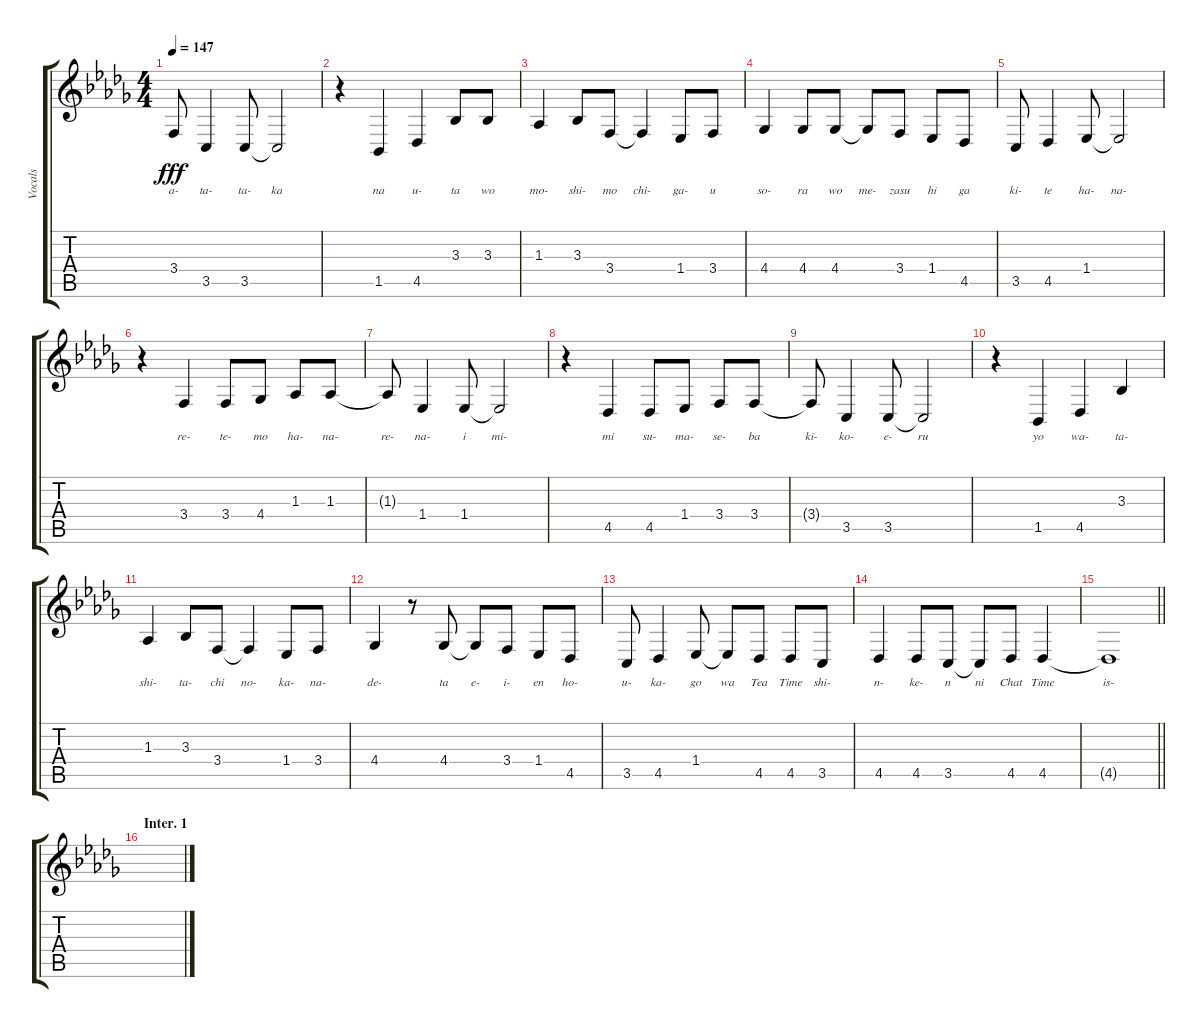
\track ("Vocals" "Vocals") {instrument altosax}
\staff {score tabs}
\tuning (E4 B3 G3 D3 A2 E2) {hide}
\ts (4 4)
\tempo 147
\clef g2
\ks db
3.4{t}.8{lyrics (0 "a-") lyrics (1 "") lyrics (2 "") lyrics (3 "") lyrics (4 "") dy fff} 3.5.4{lyrics (0 "ta-") lyrics (1 "") lyrics (2 "") lyrics (3 "") lyrics (4 "")} 3.5.8{lyrics (0 "ta-") lyrics (1 "") lyrics (2 "") lyrics (3 "") lyrics (4 "")} 3.5{t}.2{lyrics (0 "ka") lyrics (1 "") lyrics (2 "") lyrics (3 "") lyrics (4 "")} |
r.4 1.5.4{lyrics (0 "na") lyrics (1 "") lyrics (2 "") lyrics (3 "") lyrics (4 "")} 4.5.4{lyrics (0 "u-") lyrics (1 "") lyrics (2 "") lyrics (3 "") lyrics (4 "")} 3.3.8{lyrics (0 "ta") lyrics (1 "") lyrics (2 "") lyrics (3 "") lyrics (4 "")} 3.3.8{lyrics (0 "wo") lyrics (1 "") lyrics (2 "") lyrics (3 "") lyrics (4 "")} |
1.3.4{lyrics (0 "mo-") lyrics (1 "") lyrics (2 "") lyrics (3 "") lyrics (4 "")} 3.3.8{lyrics (0 "shi-") lyrics (1 "") lyrics (2 "") lyrics (3 "") lyrics (4 "")} 3.4.8{lyrics (0 "mo") lyrics (1 "") lyrics (2 "") lyrics (3 "") lyrics (4 "")} 3.4{t}.4{lyrics (0 "chi-") lyrics (1 "") lyrics (2 "") lyrics (3 "") lyrics (4 "")} 1.4.8{lyrics (0 "ga-") lyrics (1 "") lyrics (2 "") lyrics (3 "") lyrics (4 "")} 3.4.8{lyrics (0 "u") lyrics (1 "") lyrics (2 "") lyrics (3 "") lyrics (4 "")} |
4.4.4{lyrics (0 "so-") lyrics (1 "") lyrics (2 "") lyrics (3 "") lyrics (4 "")} 4.4.8{lyrics (0 "ra") lyrics (1 "") lyrics (2 "") lyrics (3 "") lyrics (4 "")} 4.4.8{lyrics (0 "wo") lyrics (1 "") lyrics (2 "") lyrics (3 "") lyrics (4 "")} 4.4{t}.8{lyrics (0 "me-") lyrics (1 "") lyrics (2 "") lyrics (3 "") lyrics (4 "")} 3.4.8{lyrics (0 "zasu") lyrics (1 "") lyrics (2 "") lyrics (3 "") lyrics (4 "")} 1.4.8{lyrics (0 "hi") lyrics (1 "") lyrics (2 "") lyrics (3 "") lyrics (4 "")} 4.5.8{lyrics (0 "ga") lyrics (1 "") lyrics (2 "") lyrics (3 "") lyrics (4 "")} |
3.5.8{lyrics (0 "ki-") lyrics (1 "") lyrics (2 "") lyrics (3 "") lyrics (4 "")} 4.5.4{lyrics (0 "te") lyrics (1 "") lyrics (2 "") lyrics (3 "") lyrics (4 "")} 1.4.8{lyrics (0 "ha-") lyrics (1 "") lyrics (2 "") lyrics (3 "") lyrics (4 "")} 1.4{t}.2{lyrics (0 "na-") lyrics (1 "") lyrics (2 "") lyrics (3 "") lyrics (4 "")} |
r.4 3.4.4{lyrics (0 "re-") lyrics (1 "") lyrics (2 "") lyrics (3 "") lyrics (4 "")} 3.4.8{lyrics (0 "te-") lyrics (1 "") lyrics (2 "") lyrics (3 "") lyrics (4 "")} 4.4.8{lyrics (0 "mo") lyrics (1 "") lyrics (2 "") lyrics (3 "") lyrics (4 "")} 1.3.8{lyrics (0 "ha-") lyrics (1 "") lyrics (2 "") lyrics (3 "") lyrics (4 "")} 1.3.8{lyrics (0 "na-") lyrics (1 "") lyrics (2 "") lyrics (3 "") lyrics (4 "")} |
1.3{t}.8{lyrics (0 "re-") lyrics (1 "") lyrics (2 "") lyrics (3 "") lyrics (4 "")} 1.4.4{lyrics (0 "na-") lyrics (1 "") lyrics (2 "") lyrics (3 "") lyrics (4 "")} 1.4.8{lyrics (0 "i") lyrics (1 "") lyrics (2 "") lyrics (3 "") lyrics (4 "")} 1.4{t}.2{lyrics (0 "mi-") lyrics (1 "") lyrics (2 "") lyrics (3 "") lyrics (4 "")} |
r.4 4.5.4{lyrics (0 "mi") lyrics (1 "") lyrics (2 "") lyrics (3 "") lyrics (4 "")} 4.5.8{lyrics (0 "su-") lyrics (1 "") lyrics (2 "") lyrics (3 "") lyrics (4 "")} 1.4.8{lyrics (0 "ma-") lyrics (1 "") lyrics (2 "") lyrics (3 "") lyrics (4 "")} 3.4.8{lyrics (0 "se-") lyrics (1 "") lyrics (2 "") lyrics (3 "") lyrics (4 "")} 3.4.8{lyrics (0 "ba") lyrics (1 "") lyrics (2 "") lyrics (3 "") lyrics (4 "")} |
3.4{t}.8{lyrics (0 "ki-") lyrics (1 "") lyrics (2 "") lyrics (3 "") lyrics (4 "")} 3.5.4{lyrics (0 "ko-") lyrics (1 "") lyrics (2 "") lyrics (3 "") lyrics (4 "")} 3.5.8{lyrics (0 "e-") lyrics (1 "") lyrics (2 "") lyrics (3 "") lyrics (4 "")} 3.5{t}.2{lyrics (0 "ru") lyrics (1 "") lyrics (2 "") lyrics (3 "") lyrics (4 "")} |
r.4 1.5.4{lyrics (0 "yo") lyrics (1 "") lyrics (2 "") lyrics (3 "") lyrics (4 "")} 4.5.4{lyrics (0 "wa-") lyrics (1 "") lyrics (2 "") lyrics (3 "") lyrics (4 "")} 3.3.4{lyrics (0 "ta-") lyrics (1 "") lyrics (2 "") lyrics (3 "") lyrics (4 "")} |
1.3.4{lyrics (0 "shi-") lyrics (1 "") lyrics (2 "") lyrics (3 "") lyrics (4 "")} 3.3.8{lyrics (0 "ta-") lyrics (1 "") lyrics (2 "") lyrics (3 "") lyrics (4 "")} 3.4.8{lyrics (0 "chi") lyrics (1 "") lyrics (2 "") lyrics (3 "") lyrics (4 "")} 3.4{t}.4{lyrics (0 "no-") lyrics (1 "") lyrics (2 "") lyrics (3 "") lyrics (4 "")} 1.4.8{lyrics (0 "ka-") lyrics (1 "") lyrics (2 "") lyrics (3 "") lyrics (4 "")} 3.4.8{lyrics (0 "na-") lyrics (1 "") lyrics (2 "") lyrics (3 "") lyrics (4 "")} |
4.4.4{lyrics (0 "de-") lyrics (1 "") lyrics (2 "") lyrics (3 "") lyrics (4 "")} r.8 4.4.8{lyrics (0 "ta") lyrics (1 "") lyrics (2 "") lyrics (3 "") lyrics (4 "")} 4.4{t}.8{lyrics (0 "e-") lyrics (1 "") lyrics (2 "") lyrics (3 "") lyrics (4 "")} 3.4.8{lyrics (0 "i-") lyrics (1 "") lyrics (2 "") lyrics (3 "") lyrics (4 "")} 1.4.8{lyrics (0 "en") lyrics (1 "") lyrics (2 "") lyrics (3 "") lyrics (4 "")} 4.5.8{lyrics (0 "ho-") lyrics (1 "") lyrics (2 "") lyrics (3 "") lyrics (4 "")} |
3.5.8{lyrics (0 "u-") lyrics (1 "") lyrics (2 "") lyrics (3 "") lyrics (4 "")} 4.5.4{lyrics (0 "ka-") lyrics (1 "") lyrics (2 "") lyrics (3 "") lyrics (4 "")} 1.4.8{lyrics (0 "go") lyrics (1 "") lyrics (2 "") lyrics (3 "") lyrics (4 "")} 1.4{t}.8{lyrics (0 "wa") lyrics (1 "") lyrics (2 "") lyrics (3 "") lyrics (4 "")} 4.5.8{lyrics (0 "Tea") lyrics (1 "") lyrics (2 "") lyrics (3 "") lyrics (4 "")} 4.5.8{lyrics (0 "Time") lyrics (1 "") lyrics (2 "") lyrics (3 "") lyrics (4 "")} 3.5.8{lyrics (0 "shi-") lyrics (1 "") lyrics (2 "") lyrics (3 "") lyrics (4 "")} |
4.5.4{lyrics (0 "n-") lyrics (1 "") lyrics (2 "") lyrics (3 "") lyrics (4 "")} 4.5.8{lyrics (0 "ke-") lyrics (1 "") lyrics (2 "") lyrics (3 "") lyrics (4 "")} 3.5.8{lyrics (0 "n") lyrics (1 "") lyrics (2 "") lyrics (3 "") lyrics (4 "")} 3.5{t}.8{lyrics (0 "ni") lyrics (1 "") lyrics (2 "") lyrics (3 "") lyrics (4 "")} 4.5.8{lyrics (0 "Chat") lyrics (1 "") lyrics (2 "") lyrics (3 "") lyrics (4 "")} 4.5.4{lyrics (0 "Time") lyrics (1 "") lyrics (2 "") lyrics (3 "") lyrics (4 "")} |
\barLineRight lightlight
4.5{t}.1{lyrics (0 "is-") lyrics (1 "") lyrics (2 "") lyrics (3 "") lyrics (4 "")} |
\section ("" "Inter. 1")
